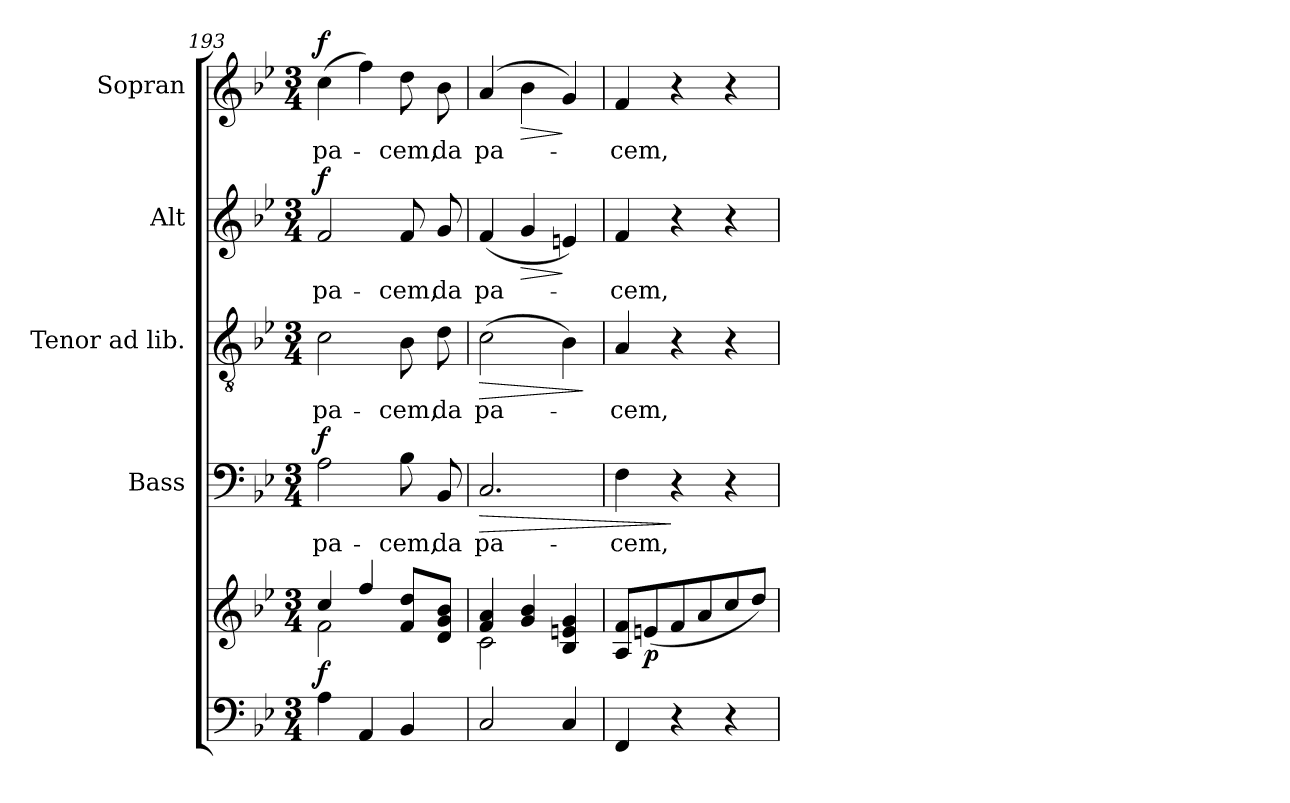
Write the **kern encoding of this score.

**kern	**kern	**dynam	**kern	**text	**dynam	**kern	**text	**dynam	**kern	**text	**dynam	**kern	**text	**dynam
*part5	*part5	*part5	*part4	*part4	*part4	*part3	*part3	*part3	*part2	*part2	*part2	*part1	*part1	*part1
*staff6	*staff5	*staff5/6	*staff4	*staff4	*staff4	*staff3	*staff3	*staff3	*staff2	*staff2	*staff2	*staff1	*staff1	*staff1
*	*	*	*I"Bass	*	*	*I"Tenor ad lib.	*	*	*I"Alt	*	*	*I"Sopran	*	*
*	*	*	*I'B.	*	*	*I'T.	*	*	*I'A.	*	*	*I'S.	*	*
*clefF4	*clefG2	*	*clefF4	*	*	*clefGv2	*	*	*clefG2	*	*	*clefG2	*	*
*k[b-e-]	*k[b-e-]	*	*k[b-e-]	*	*	*k[b-e-]	*	*	*k[b-e-]	*	*	*k[b-e-]	*	*
*B-:	*B-:	*	*B-:	*	*	*B-:	*	*	*B-:	*	*	*B-:	*	*
*M3/4	*M3/4	*	*M3/4	*	*	*M3/4	*	*	*M3/4	*	*	*M3/4	*	*
=193	=193	=193	=193	=193	=193	=193	=193	=193	=193	=193	=193	=193	=193	=193
*	*^	*	*	*	*	*	*	*	*	*	*	*	*	*
!	!	!	!LO:DY:b	!	!LO:LY:b	!LO:DY:a	!	!LO:LY:b	!	!	!LO:LY:b	!LO:DY:a	!	!LO:LY:b	!LO:DY:a
4A\	4cc/	2f\	f	2A\	pa-	f	2c\	pa-	.	2f/	pa-	f	(>4cc\	pa-	f
4AA/	4ff/	.	.	.	.	.	.	.	.	.	.	.	4ff\)	.	.
!	!	!	!	!	!LO:LY:b	!	!	!LO:LY:b	!	!	!LO:LY:b	!	!	!LO:LY:b	!
4BB-/	8f/ 8dd/L	4ryy	.	8B-\	-cem,	.	8B-\	-cem,	.	8f/	-cem,	.	8dd\	-cem,	.
!	!	!	!	!	!LO:LY:b	!	!	!LO:LY:b	!	!	!LO:LY:b	!	!	!LO:LY:b	!
.	8d/ 8g/ 8b-/J	.	.	8BB-/	da	.	8d\	da	.	8g/	da	.	8b-\	da	.
=194	=194	=194	=194	=194	=194	=194	=194	=194	=194	=194	=194	=194	=194	=194	=194
!	!	!	!	!	!LO:LY:b	!LO:HP:b	!	!LO:LY:b	!LO:HP:b	!	!LO:LY:b	!	!	!LO:LY:b	!
2C/	4f/ 4a/	2c\	.	2.C/	pa-	>	(>2c\	pa-	>	(<4f/	pa-	.	(4a/	pa-	.
!	!	!	!	!	!	!	!	!	!	!	!	!LO:HP:b	!	!	!LO:HP:b
.	4g/ 4b-/	.	.	.	.	.	.	.	.	4g/	.	>	4b-\	.	>
4C/	4B-/ 4en/ 4g/	4ryy	.	.	.	.	4B-\)	.	.	4en/)	.	]	4g/)	.	]
*	*v	*v	*	*	*	*	*	*	*	*	*	*	*	*	*
.	.	.	.	.	.	.	.	]	.	.	.	.	.	.
=195	=195	=195	=195	=195	=195	=195	=195	=195	=195	=195	=195	=195	=195	=195
!	!	!	!	!LO:LY:b	!	!	!LO:LY:b	!	!	!LO:LY:b	!	!	!LO:LY:b	!
4FF/	8A/ 8f/L	.	4F\	-cem,	.	4A/	-cem,	.	4f/	-cem,	.	4f/	-cem,	.
!	!	!LO:DY:b	!	!	!	!	!	!	!	!	!	!	!	!
.	(<8en/	p	.	.	.	.	.	.	.	.	.	.	.	.
4r	8f/	.	4r	.	]	4r	.	.	4r	.	.	4r	.	.
.	8a/	.	.	.	.	.	.	.	.	.	.	.	.	.
4r	8cc/	.	4r	.	.	4r	.	.	4r	.	.	4r	.	.
.	8dd/J)	.	.	.	.	.	.	.	.	.	.	.	.	.
=	=	=	=	=	=	=	=	=	=	=	=	=	=	=
*-	*-	*-	*-	*-	*-	*-	*-	*-	*-	*-	*-	*-	*-	*-
